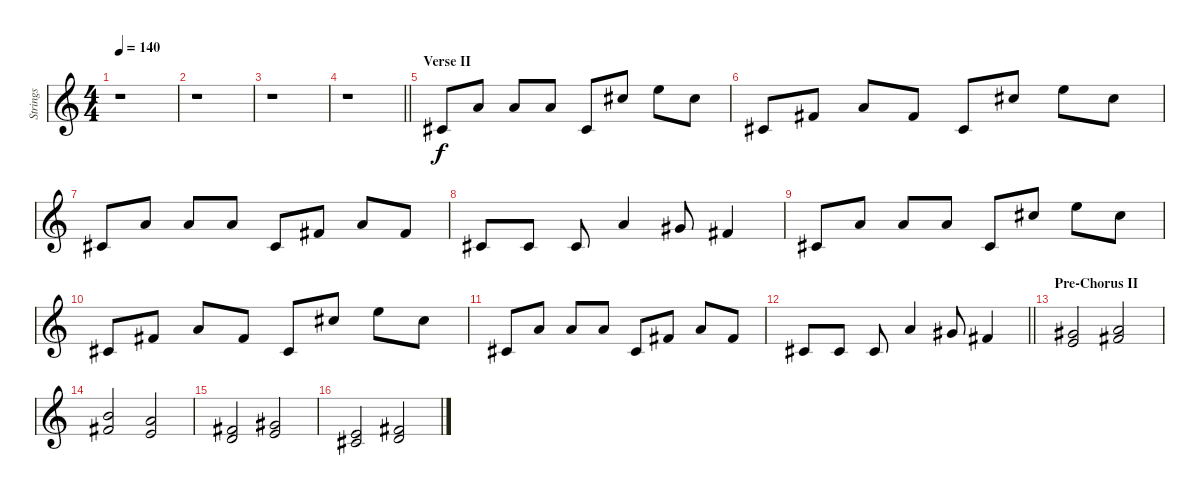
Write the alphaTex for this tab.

\track ("Strings" "Strings") {instrument stringensemble1}
\staff {score}
\tuning (Eb4 Bb3 Gb3 Db3 Ab2 Db2) {hide}
\ts (4 4)
\tempo 140
\clef g2
\ks c
r.1{dy f} |
r.1 |
r.1 |
\barLineRight lightlight
r.1 |
\section ("" "Verse II")
7.3.8 6.1.8 6.1.8 6.1.8 12.4.8 10.1.8 13.1.8 10.1.8 |
7.3.8 3.1.8 6.1.8 3.1.8 12.4.8 10.1.8 13.1.8 10.1.8 |
7.3.8 6.1.8 6.1.8 6.1.8 7.3.8 3.1.8 6.1.8 3.1.8 |
3.2.8 3.2.8 3.2.8 6.1.4 5.1.8 3.1.4 |
7.3.8 6.1.8 6.1.8 6.1.8 12.4.8 10.1.8 13.1.8 10.1.8 |
7.3.8 3.1.8 6.1.8 3.1.8 12.4.8 10.1.8 13.1.8 10.1.8 |
7.3.8 6.1.8 6.1.8 6.1.8 12.4.8 3.1.8 6.1.8 3.1.8 |
\barLineRight lightlight
3.2.8 3.2.8 3.2.8 6.1.4 5.1.8 3.1.4 |
\section ("" "Pre-Chorus II")
(10.2 10.3).2{instrument brightacousticpiano} (11.2 12.3).2 |
(13.2 12.3).2 (11.2 10.3).2 |
(8.2 8.3).2 (10.2 10.3).2 |
(6.2 7.3).2 (8.2 8.3).2
